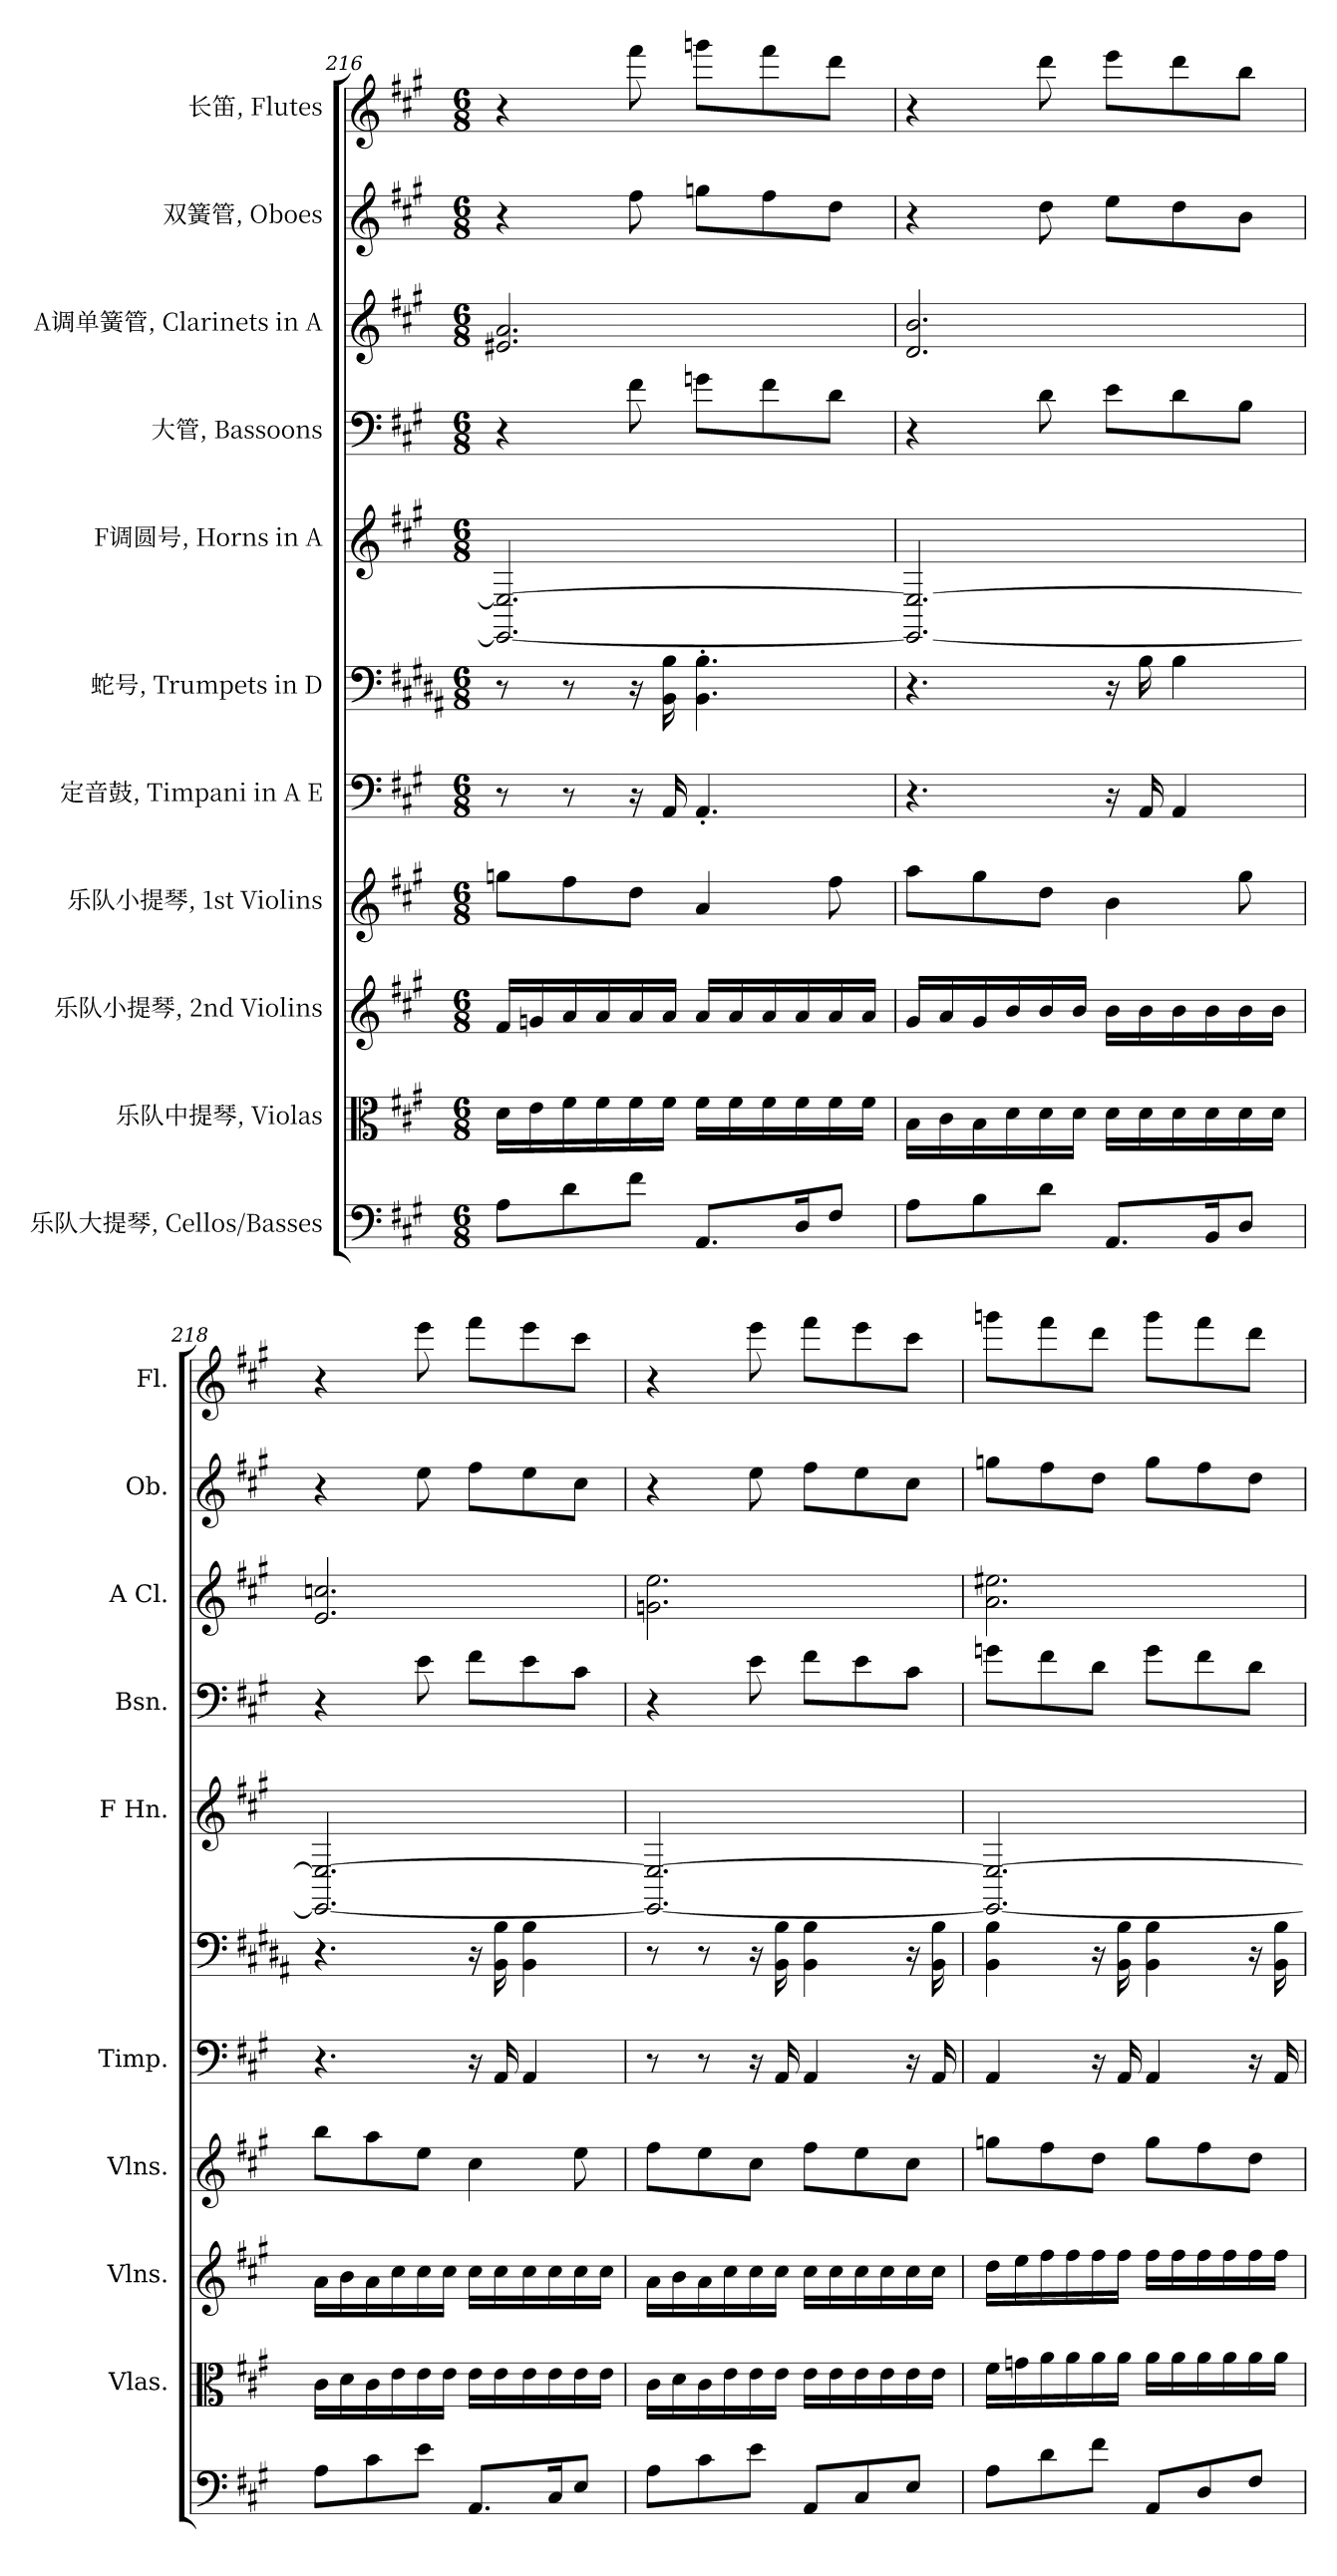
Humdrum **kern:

**kern	**kern	**kern	**kern	**kern	**kern	**kern	**kern	**kern	**kern	**kern
*part11	*part10	*part9	*part8	*part7	*part6	*part5	*part4	*part3	*part2	*part1
*staff11	*staff10	*staff9	*staff8	*staff7	*staff6	*staff5	*staff4	*staff3	*staff2	*staff1
*I"乐队大提琴, Cellos/Basses	*I"乐队中提琴, Violas	*I"乐队小提琴, 2nd Violins	*I"乐队小提琴, 1st Violins	*I"定音鼓, Timpani in A E	*I"蛇号, Trumpets in D	*I"F调圆号, Horns in A	*I"大管, Bassoons	*I"A调单簧管, Clarinets in A	*I"双簧管, Oboes	*I"长笛, Flutes
*	*I'Vlas.	*I'Vlns.	*I'Vlns.	*I'Timp.	*	*I'F Hn.	*I'Bsn.	*I'A Cl.	*I'Ob.	*I'Fl.
!!LO:PB:g=z
*clefF4	*clefC3	*clefG2	*clefG2	*clefF4	*clefF4	*clefG2	*clefF4	*clefG2	*clefG2	*clefG2
*	*	*	*	*	*ITrd1c2	*ITrd4c7	*	*ITrd2c3	*	*
*k[f#c#g#]	*k[f#c#g#]	*k[f#c#g#]	*k[f#c#g#]	*k[f#c#g#]	*k[f#c#g#]	*k[f#c#]	*k[f#c#g#]	*k[f#c#g#d#a#e#]	*k[f#c#g#]	*k[f#c#g#]
*M6/8	*M6/8	*M6/8	*M6/8	*M6/8	*M6/8	*M6/8	*M6/8	*M6/8	*M6/8	*M6/8
=216	=216	=216	=216	=216	=216	=216	=216	=216	=216	=216
8A\L	16d\LL	16f#/LL	8ggn\L	8r	8r	2.AAA/_ 2.AA/_	4r	2.c##X/ 2.f#/	4r	4r
.	16e\	16gn/	.	.	.	.	.	.	.	.
8d\	16f#\	16a/	8ff#\	8r	8r	.	.	.	.	.
.	16f#\	16a/	.	.	.	.	.	.	.	.
8f#\J	16f#\	16a/	8dd\J	16r	16r	.	8f#\	.	8ff#\	8fff#\
.	16f#\JJ	16a/JJ	.	16AA/	16AA\ 16A\	.	.	.	.	.
8.AA/L	16f#\LL	16a/LL	4a/	4.AA'/	4.AA\' 4.A\'	.	8gn\L	.	8ggn\L	8gggn\L
.	16f#\	16a/	.	.	.	.	.	.	.	.
.	16f#\	16a/	.	.	.	.	8f#\	.	8ff#\	8fff#\
16D/K	16f#\	16a/	.	.	.	.	.	.	.	.
8F#/J	16f#\	16a/	8ff#\	.	.	.	8d\J	.	8dd\J	8ddd\J
.	16f#\JJ	16a/JJ	.	.	.	.	.	.	.	.
=217	=217	=217	=217	=217	=217	=217	=217	=217	=217	=217
8A\L	16B\LL	16g#/LL	8aa\L	4.r	4.r	2.AAA/_ 2.AA/_	4r	2.B/ 2.g#/	4r	4r
.	16c#\	16a/	.	.	.	.	.	.	.	.
8B\	16B\	16g#/	8gg#\	.	.	.	.	.	.	.
.	16d\	16b/	.	.	.	.	.	.	.	.
8d\J	16d\	16b/	8dd\J	.	.	.	8d\	.	8dd\	8ddd\
.	16d\JJ	16b/JJ	.	.	.	.	.	.	.	.
8.AA/L	16d\LL	16b\LL	4b\	16r	16r	.	8e\L	.	8ee\L	8eee\L
.	16d\	16b\	.	16AA/	16A\	.	.	.	.	.
.	16d\	16b\	.	4AA/	4A\	.	8d\	.	8dd\	8ddd\
16BB/K	16d\	16b\	.	.	.	.	.	.	.	.
8D/J	16d\	16b\	8gg#\	.	.	.	8B\J	.	8b\J	8bb\J
.	16d\JJ	16b\JJ	.	.	.	.	.	.	.	.
=218	=218	=218	=218	=218	=218	=218	=218	=218	=218	=218
8A\L	16c#\LL	16a\LL	8bb\L	4.r	4.r	2.AAA/_ 2.AA/_	4r	2.c#/ 2.an/	4r	4r
.	16d\	16b\	.	.	.	.	.	.	.	.
8c#\	16c#\	16a\	8aa\	.	.	.	.	.	.	.
.	16e\	16cc#\	.	.	.	.	.	.	.	.
8e\J	16e\	16cc#\	8ee\J	.	.	.	8e\	.	8ee\	8eee\
.	16e\JJ	16cc#\JJ	.	.	.	.	.	.	.	.
8.AA/L	16e\LL	16cc#\LL	4cc#\	16r	16r	.	8f#\L	.	8ff#\L	8fff#\L
.	16e\	16cc#\	.	16AA/	16AA\ 16A\	.	.	.	.	.
.	16e\	16cc#\	.	4AA/	4AA\ 4A\	.	8e\	.	8ee\	8eee\
16C#/K	16e\	16cc#\	.	.	.	.	.	.	.	.
8E/J	16e\	16cc#\	8ee\	.	.	.	8c#\J	.	8cc#\J	8ccc#\J
.	16e\JJ	16cc#\JJ	.	.	.	.	.	.	.	.
!!LO:PB:g=z
=219	=219	=219	=219	=219	=219	=219	=219	=219	=219	=219
8A\L	16c#\LL	16a\LL	8ff#\L	8r	8r	2.AAA/_ 2.AA/_	4r	2.en\ 2.cc#\	4r	4r
.	16d\	16b\	.	.	.	.	.	.	.	.
8c#\	16c#\	16a\	8ee\	8r	8r	.	.	.	.	.
.	16e\	16cc#\	.	.	.	.	.	.	.	.
8e\J	16e\	16cc#\	8cc#\J	16r	16r	.	8e\	.	8ee\	8eee\
.	16e\JJ	16cc#\JJ	.	16AA/	16AA\ 16A\	.	.	.	.	.
8AA/L	16e\LL	16cc#\LL	8ff#\L	4AA/	4AA\ 4A\	.	8f#\L	.	8ff#\L	8fff#\L
.	16e\	16cc#\	.	.	.	.	.	.	.	.
8C#/	16e\	16cc#\	8ee\	.	.	.	8e\	.	8ee\	8eee\
.	16e\	16cc#\	.	.	.	.	.	.	.	.
8E/J	16e\	16cc#\	8cc#\J	16r	16r	.	8c#\J	.	8cc#\J	8ccc#\J
.	16e\JJ	16cc#\JJ	.	16AA/	16AA\ 16A\	.	.	.	.	.
=220	=220	=220	=220	=220	=220	=220	=220	=220	=220	=220
8A\L	16f#\LL	16dd\LL	8ggn\L	4AA/	4AA\ 4A\	2.AAA/_ 2.AA/_	8gn\L	2.f#\ 2.cc##X\	8ggn\L	8gggn\L
.	16gn\	16ee\	.	.	.	.	.	.	.	.
8d\	16a\	16ff#\	8ff#\	.	.	.	8f#\	.	8ff#\	8fff#\
.	16a\	16ff#\	.	.	.	.	.	.	.	.
8f#\J	16a\	16ff#\	8dd\J	16r	16r	.	8d\J	.	8dd\J	8ddd\J
.	16a\JJ	16ff#\JJ	.	16AA/	16AA\ 16A\	.	.	.	.	.
8AA/L	16a\LL	16ff#\LL	8gg\L	4AA/	4AA\ 4A\	.	8g\L	.	8gg\L	8ggg\L
.	16a\	16ff#\	.	.	.	.	.	.	.	.
8D/	16a\	16ff#\	8ff#\	.	.	.	8f#\	.	8ff#\	8fff#\
.	16a\	16ff#\	.	.	.	.	.	.	.	.
8F#/J	16a\	16ff#\	8dd\J	16r	16r	.	8d\J	.	8dd\J	8ddd\J
.	16a\JJ	16ff#\JJ	.	16AA/	16AA\ 16A\	.	.	.	.	.
=	=	=	=	=	=	=	=	=	=	=
*-	*-	*-	*-	*-	*-	*-	*-	*-	*-	*-
